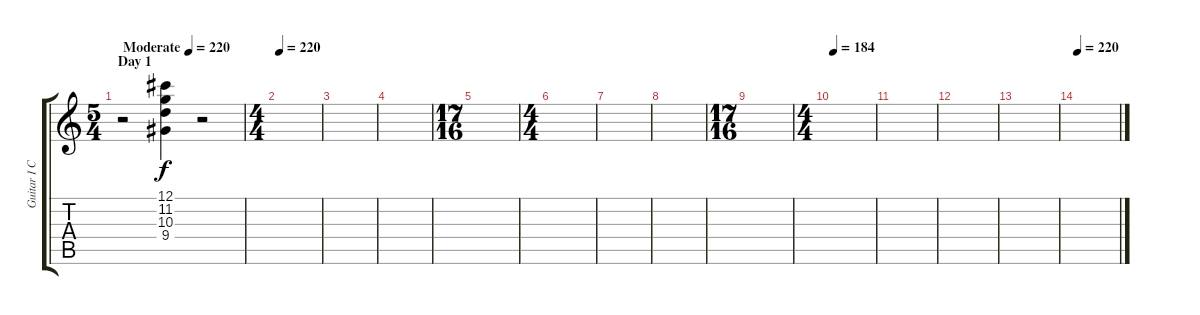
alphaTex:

\track ("Guitar I Clean" "Guitar I C") {instrument electricguitarjazz}
\staff {score tabs}
\tuning (Db4 Ab3 E3 B2 Gb2 Db2) {hide}
\ts (5 4)
\section ("" "Day 1")
\tempo (220 "Moderate")
\tempo 90
\tempo 200
\tempo (220 "Moderate")
\clef g2
\ks c
r.2{dy f instrument electricguitarjazz} (12.1 11.2 10.3 9.4).4{instrument electricguitarjazz} r.2 |
\ts (4 4)
\tempo 220
|
|
|
\ts (17 16)
|
\ts (4 4)
|
|
|
\ts (17 16)
|
\ts (4 4)
\tempo 184
|
|
|
|
\tempo 110
\tempo 220
